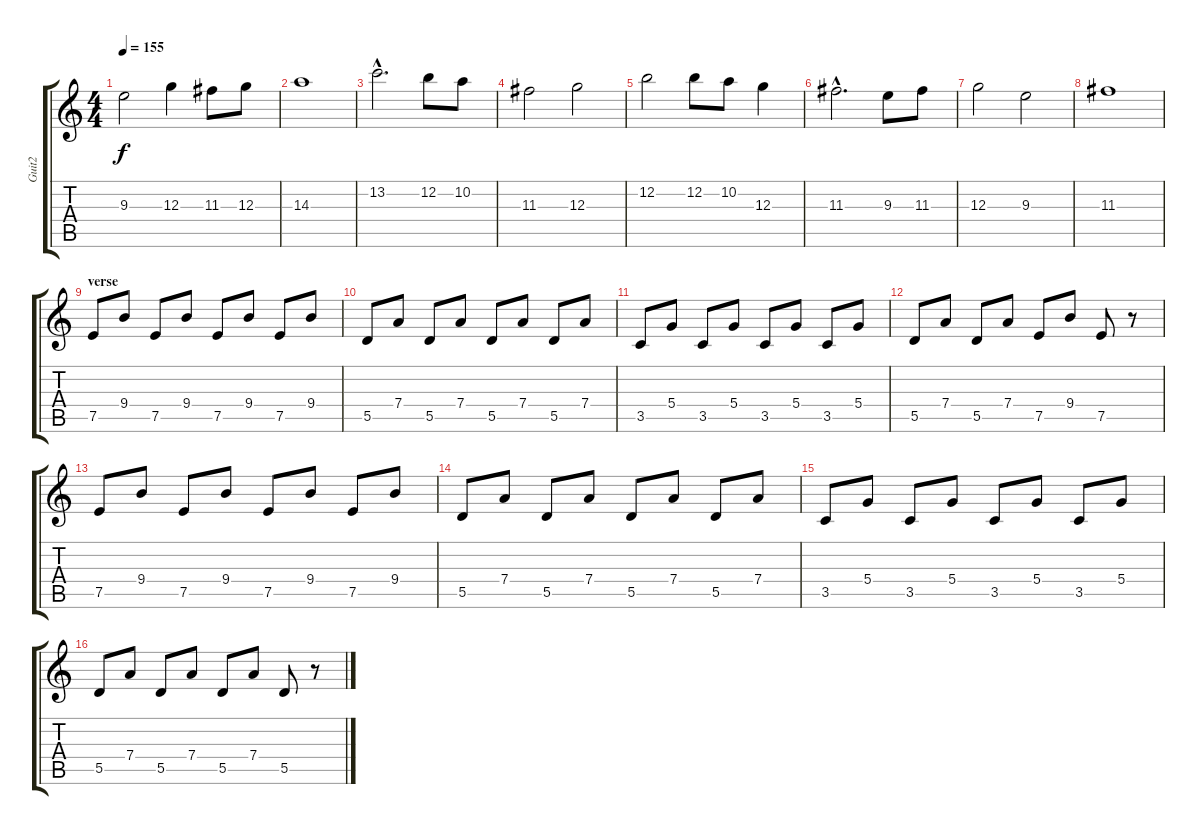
\track ("Guit2" "Guit2") {instrument acousticguitarsteel}
\staff {score tabs}
\tuning (E4 B3 G3 D3 A2 E2) {hide}
\ts (4 4)
\tempo 155
\clef g2
\ks c
9.3.2{dy f} 12.3.4 11.3.8 12.3.8 |
14.3.1 |
13.2{hac}.2{d} 12.2.8 10.2.8 |
11.3.2 12.3.2 |
12.2.2 12.2.8 10.2.8 12.3.4 |
11.3{hac}.2{d} 9.3.8 11.3.8 |
12.3.2 9.3.2 |
11.3.1 |
\section ("" "verse")
7.5.8{instrument acousticguitarnylon} 9.4.8 7.5.8 9.4.8 7.5.8 9.4.8 7.5.8 9.4.8 |
5.5.8 7.4.8 5.5.8 7.4.8 5.5.8 7.4.8 5.5.8 7.4.8 |
3.5.8 5.4.8 3.5.8 5.4.8 3.5.8 5.4.8 3.5.8 5.4.8 |
5.5.8 7.4.8 5.5.8 7.4.8 7.5.8 9.4.8 7.5.8 r.8 |
7.5.8 9.4.8 7.5.8 9.4.8 7.5.8 9.4.8 7.5.8 9.4.8 |
5.5.8 7.4.8 5.5.8 7.4.8 5.5.8 7.4.8 5.5.8 7.4.8 |
3.5.8 5.4.8 3.5.8 5.4.8 3.5.8 5.4.8 3.5.8 5.4.8 |
5.5.8 7.4.8 5.5.8 7.4.8 5.5.8 7.4.8 5.5.8 r.8
